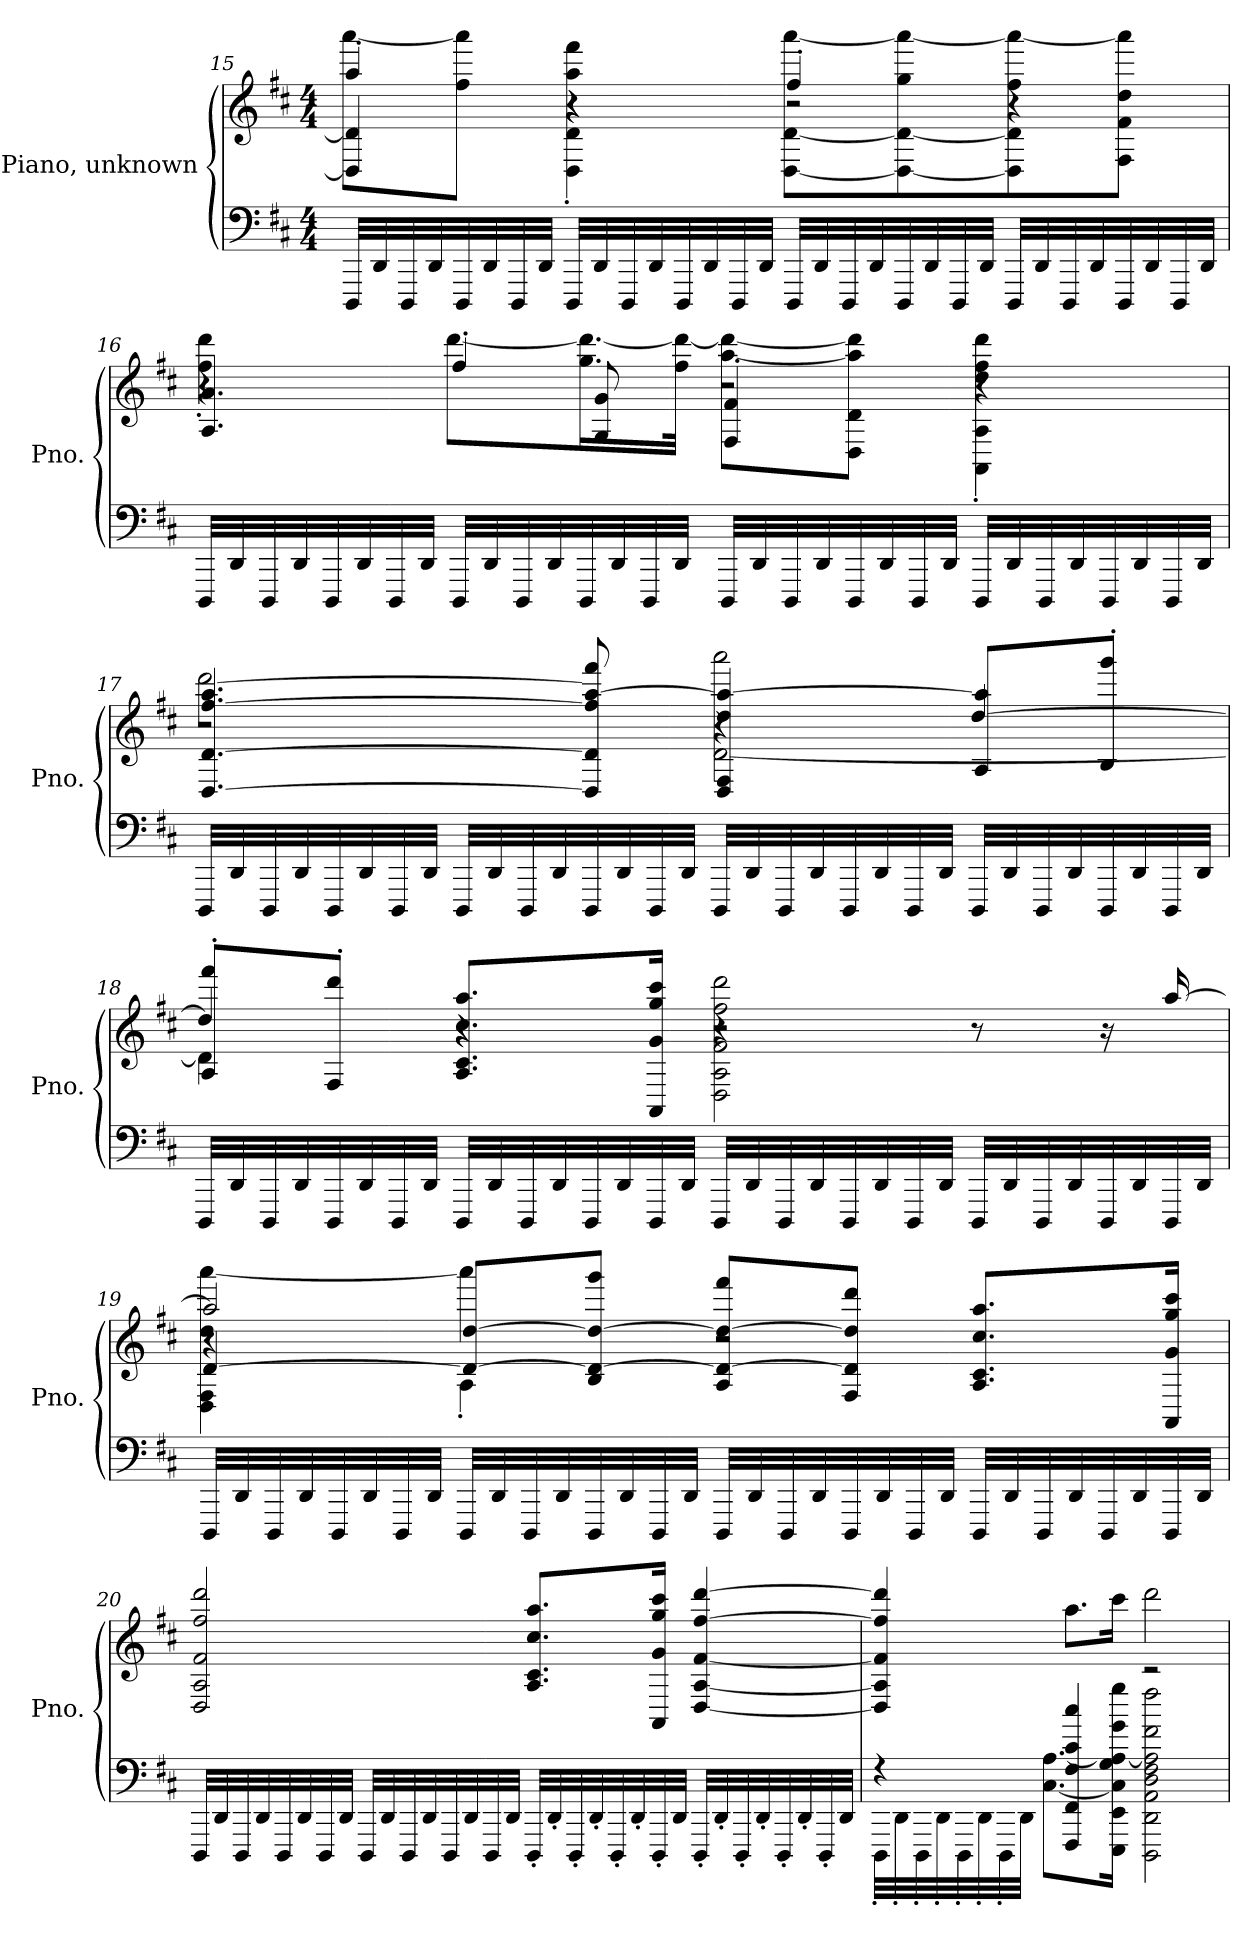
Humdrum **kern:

**kern	**kern
*part1	*part1
*staff2	*staff1
*I"Piano, unknown	*
*I'Pno.	*
!!LO:LB:g=z
*clefF4	*clefG2
*k[f#c#]	*k[f#c#]
*M4/4	*M4/4
=15	=15
*	*^
*	*	*^
32DDD/LLL	4aa'/	[8aaa\L	4D/] 4d/]
32DD/	.	.	.
32DDD/	.	.	.
32DD/	.	.	.
32DDD/	.	8ff#\ 8aaa\]J	.
32DD/	.	.	.
32DDD/	.	.	.
32DD/JJJ	.	.	.
32DDD/LLL	4r	4D\' 4d\' 4aa\' 4fff#\'	4r
32DD/	.	.	.
32DDD/	.	.	.
32DD/	.	.	.
32DDD/	.	.	.
32DD/	.	.	.
32DDD/	.	.	.
32DD/JJJ	.	.	.
32DDD/LLL	4ff#'/	[8D\ [8d\ [8aaa\L	2r
32DD/	.	.	.
32DDD/	.	.	.
32DD/	.	.	.
32DDD/	.	8D\_ 8d\_ 8gg\ 8aaa\_	.
32DD/	.	.	.
32DDD/	.	.	.
32DD/JJJ	.	.	.
32DDD/LLL	4r	8D\] 8d\] 8ff#\ 8aaa\_	.
32DD/	.	.	.
32DDD/	.	.	.
32DD/	.	.	.
32DDD/	.	8F#\ 8f#\ 8dd\ 8aaa\]J	.
32DD/	.	.	.
32DDD/	.	.	.
32DD/JJJ	.	.	.
!!LO:LB:g=z	!!	!!
=16	=16	=16	=16
32DDD/LLL	4r	4ff#\' 4ddd\'	4.A/ 4.a/
32DD/	.	.	.
32DDD/	.	.	.
32DD/	.	.	.
32DDD/	.	.	.
32DD/	.	.	.
32DDD/	.	.	.
32DD/JJJ	.	.	.
32DDD/LLL	4ff#'/	[8ddd\L	.
32DD/	.	.	.
32DDD/	.	.	.
32DD/	.	.	.
32DDD/	.	16.gg\ 16.ddd\_L	8G/ 8g/
32DD/	.	.	.
32DDD/	.	.	.
32DD/JJJ	.	32ff#\ 32ddd\_JJk	.
32DDD/LLL	2r	[8aa\ 8ddd\_L	4F#/' 4f#/'
32DD/	.	.	.
32DDD/	.	.	.
32DD/	.	.	.
32DDD/	.	8D\ 8d\ 8aa\] 8ddd\]J	.
32DD/	.	.	.
32DDD/	.	.	.
32DD/JJJ	.	.	.
32DDD/LLL	.	4AA\' 4A\' 4dd\' 4ff#\' 4ddd\'	4r
32DD/	.	.	.
32DDD/	.	.	.
32DD/	.	.	.
32DDD/	.	.	.
32DD/	.	.	.
32DDD/	.	.	.
32DD/JJJ	.	.	.
!!LO:LB:g=z	!!	!!
=17	=17	=17	=17
32DDD/LLL	2r	2ddd\	[4.D/ [4.d/ [4.ff#/ [4.aa/
32DD/	.	.	.
32DDD/	.	.	.
32DD/	.	.	.
32DDD/	.	.	.
32DD/	.	.	.
32DDD/	.	.	.
32DD/JJJ	.	.	.
32DDD/LLL	.	.	.
32DD/	.	.	.
32DDD/	.	.	.
32DD/	.	.	.
32DDD/	.	.	8D/] 8d/] 8ff#/] 8aa/_ 8fff#/
32DD/	.	.	.
32DDD/	.	.	.
32DD/JJJ	.	.	.
32DDD/LLL	4r	[2d\ 2aaa\	4D/ 4F#/ 4dd/ 4aa/_
32DD/	.	.	.
32DDD/	.	.	.
32DD/	.	.	.
32DDD/	.	.	.
32DD/	.	.	.
32DDD/	.	.	.
32DD/JJJ	.	.	.
32DDD/LLL	[4dd/	.	8A/ 8aa/]L
32DD/	.	.	.
32DDD/	.	.	.
32DD/	.	.	.
32DDD/	.	.	8B/' 8ggg/'J
32DD/	.	.	.
32DDD/	.	.	.
32DD/JJJ	.	.	.
!!LO:LB:g=z	!!	!!
=18	=18	=18	=18
32DDD/LLL	4dd/]	4d\]	8A/' 8fff#/'L
32DD/	.	.	.
32DDD/	.	.	.
32DD/	.	.	.
32DDD/	.	.	8F#/' 8ddd/'J
32DD/	.	.	.
32DDD/	.	.	.
32DD/JJJ	.	.	.
32DDD/LLL	4r	4r	8.A/ 8.c#/ 8.cc#/ 8.aa/L
32DD/	.	.	.
32DDD/	.	.	.
32DD/	.	.	.
32DDD/	.	.	.
32DD/	.	.	.
32DDD/	.	.	16AA/ 16g/ 16gg/ 16ccc#/Jk
32DD/JJJ	.	.	.
32DDD/LLL	4r	2D\ 2A\ 2f#\ 2ff#\ 2ddd\	2r
32DD/	.	.	.
32DDD/	.	.	.
32DD/	.	.	.
32DDD/	.	.	.
32DD/	.	.	.
32DDD/	.	.	.
32DD/JJJ	.	.	.
32DDD/LLL	8r	.	.
32DD/	.	.	.
32DDD/	.	.	.
32DD/	.	.	.
32DDD/	16r	.	.
32DD/	.	.	.
32DDD/	[16aa/	.	.
32DD/JJJ	.	.	.
!!LO:PB:g=z
=19	=19	=19	=19
*	*	*	*^
32DDD/LLL	2aa/]	4D\ 4F#\ 4dd\ [4aaa\	[4d/	4r
32DD/	.	.	.	.
32DDD/	.	.	.	.
32DD/	.	.	.	.
32DDD/	.	.	.	.
32DD/	.	.	.	.
32DDD/	.	.	.	.
32DD/JJJ	.	.	.	.
32DDD/LLL	.	4aaa\]	8d/_ [8dd/L	4A'\
32DD/	.	.	.	.
32DDD/	.	.	.	.
32DD/	.	.	.	.
32DDD/	.	.	8B/ 8d/_ 8dd/_ 8ggg/J	.
32DD/	.	.	.	.
32DDD/	.	.	.	.
32DD/JJJ	.	.	.	.
32DDD/LLL	2r	2r	8A/ 8d/_ 8dd/_ 8fff#/L	2r
32DD/	.	.	.	.
32DDD/	.	.	.	.
32DD/	.	.	.	.
32DDD/	.	.	8F#/ 8d/] 8dd/] 8ddd/J	.
32DD/	.	.	.	.
32DDD/	.	.	.	.
32DD/JJJ	.	.	.	.
32DDD/LLL	.	.	8.A/ 8.c#/ 8.cc#/ 8.aa/L	.
32DD/	.	.	.	.
32DDD/	.	.	.	.
32DD/	.	.	.	.
32DDD/	.	.	.	.
32DD/	.	.	.	.
32DDD/	.	.	16AA/ 16g/ 16gg/ 16ccc#/Jk	.
32DD/JJJ	.	.	.	.
*	*v	*v	*v	*v
!!LO:LB:g=z
=20	=20
32DDD/LLL	2D/ 2A/ 2f#/ 2ff#/ 2ddd/
32DD/	.
32DDD/	.
32DD/	.
32DDD/	.
32DD/	.
32DDD/	.
32DD/JJJ	.
32DDD/LLL	.
32DD/	.
32DDD/	.
32DD/	.
32DDD/	.
32DD/	.
32DDD/	.
32DD/JJJ	.
32DDD'/LLL	8.A/ 8.c#/ 8.cc#/ 8.aa/L
32DD'/	.
32DDD'/	.
32DD'/	.
32DDD'/	.
32DD'/	.
32DDD'/	16AA/ 16g/ 16gg/ 16ccc#/Jk
32DD/JJJ	.
32DDD'/LLL	[4D/ [4A/ [4f#/ [4ff#/ [4ddd/
32DD'/	.
32DDD'/	.
32DD'/	.
32DDD'/	.
32DD'/	.
32DDD'/	.
32DD/JJJ	.
!!LO:LB:g=z
=21	=21
*^	*
4r	32DDD'\LLL	4D/] 4A/] 4f#/] 4ff#/] 4ddd/]
.	32DD'\	.
.	32DDD'\	.
.	32DD'\	.
.	32DDD'\	.
.	32DD'\	.
.	32DDD'\	.
.	32DD\JJJ	.
4FFF#/ 4FF#/ 4F#/ 4c#/ 4cc#/	[8.C#\ [8.A\L	8.aa\L
.	16EEE\ 16EE\ 16C#\] 16G\ 16A\_ 16g\ 16gg\Jk	16ccc#\Jk
2r	2DDD\ 2DD\ 2AA\ 2D\ 2F#\ 2A\] 2f#\ 2ff#\	2ddd\
*v	*v	*
=	=
*-	*-
